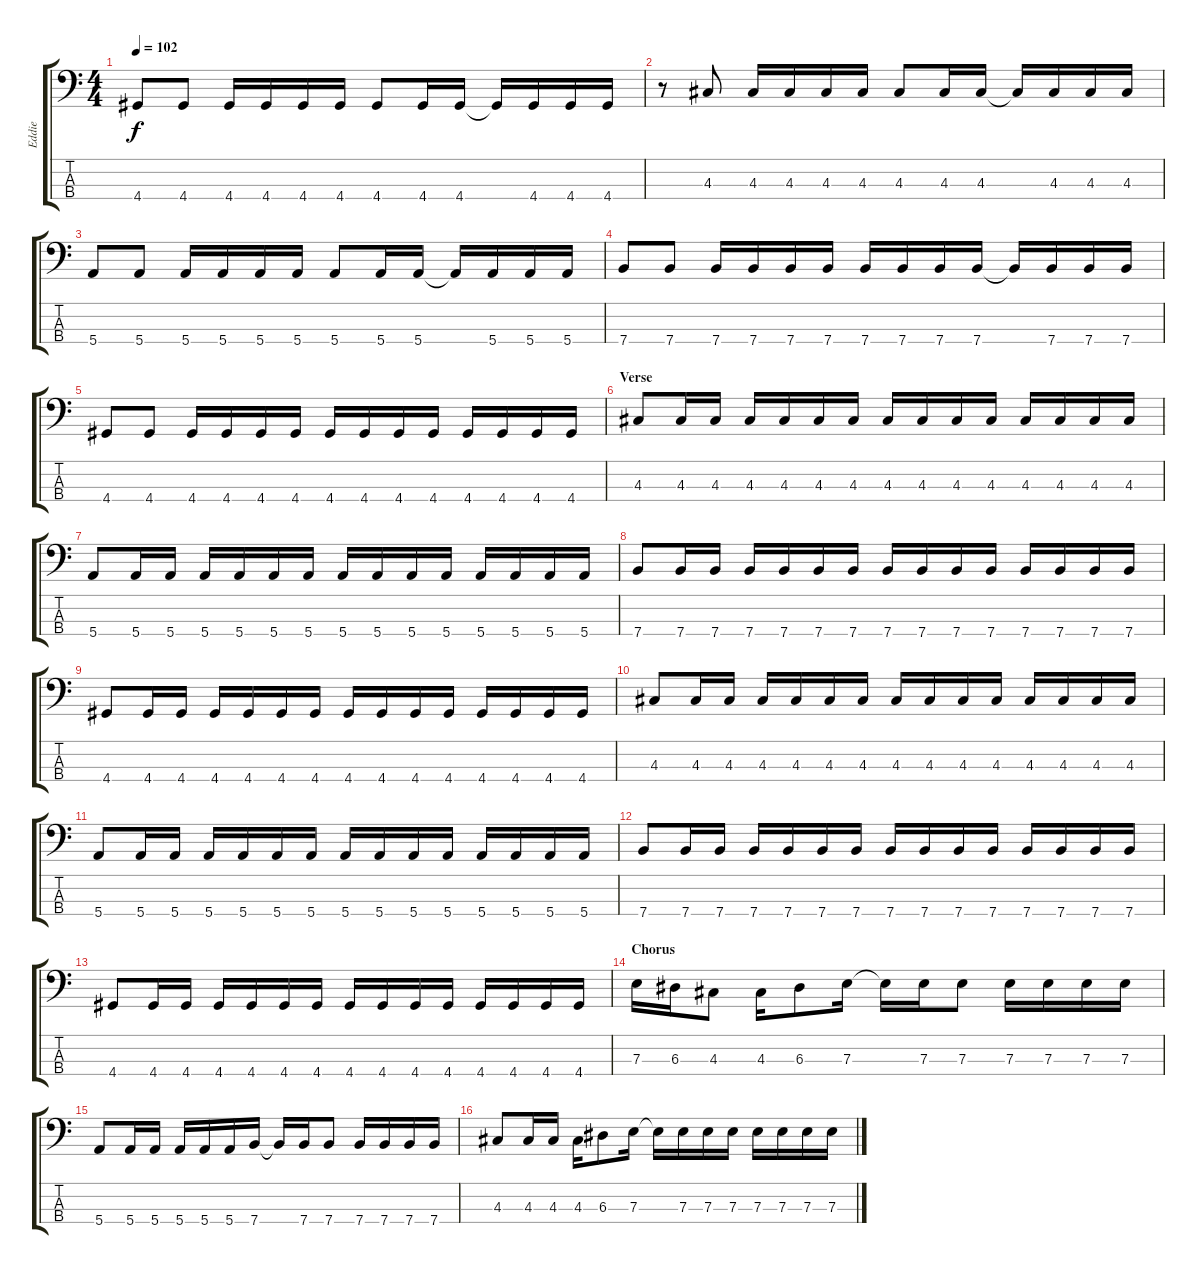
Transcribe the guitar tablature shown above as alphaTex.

\track ("Eddie" "Eddie") {instrument electricbasspick}
\staff {score tabs}
\tuning (G2 D2 A1 E1) {hide}
\ts (4 4)
\tempo 102
\clef f4
\ks c
4.4.8{dy f} 4.4.8 4.4.16 4.4.16 4.4.16 4.4.16 4.4.8 4.4.16 4.4.16 4.4{t}.16 4.4.16 4.4.16 4.4.16 |
r.8 4.3.8 4.3.16 4.3.16 4.3.16 4.3.16 4.3.8 4.3.16 4.3.16 4.3{t}.16 4.3.16 4.3.16 4.3.16 |
5.4.8 5.4.8 5.4.16 5.4.16 5.4.16 5.4.16 5.4.8 5.4.16 5.4.16 5.4{t}.16 5.4.16 5.4.16 5.4.16 |
7.4.8 7.4.8 7.4.16 7.4.16 7.4.16 7.4.16 7.4.16 7.4.16 7.4.16 7.4.16 7.4{t}.16 7.4.16 7.4.16 7.4.16 |
4.4.8 4.4.8 4.4.16 4.4.16 4.4.16 4.4.16 4.4.16 4.4.16 4.4.16 4.4.16 4.4.16 4.4.16 4.4.16 4.4.16 |
\section ("" "Verse")
4.3.8 4.3.16 4.3.16 4.3.16 4.3.16 4.3.16 4.3.16 4.3.16 4.3.16 4.3.16 4.3.16 4.3.16 4.3.16 4.3.16 4.3.16 |
5.4.8 5.4.16 5.4.16 5.4.16 5.4.16 5.4.16 5.4.16 5.4.16 5.4.16 5.4.16 5.4.16 5.4.16 5.4.16 5.4.16 5.4.16 |
7.4.8 7.4.16 7.4.16 7.4.16 7.4.16 7.4.16 7.4.16 7.4.16 7.4.16 7.4.16 7.4.16 7.4.16 7.4.16 7.4.16 7.4.16 |
4.4.8 4.4.16 4.4.16 4.4.16 4.4.16 4.4.16 4.4.16 4.4.16 4.4.16 4.4.16 4.4.16 4.4.16 4.4.16 4.4.16 4.4.16 |
4.3.8 4.3.16 4.3.16 4.3.16 4.3.16 4.3.16 4.3.16 4.3.16 4.3.16 4.3.16 4.3.16 4.3.16 4.3.16 4.3.16 4.3.16 |
5.4.8 5.4.16 5.4.16 5.4.16 5.4.16 5.4.16 5.4.16 5.4.16 5.4.16 5.4.16 5.4.16 5.4.16 5.4.16 5.4.16 5.4.16 |
7.4.8 7.4.16 7.4.16 7.4.16 7.4.16 7.4.16 7.4.16 7.4.16 7.4.16 7.4.16 7.4.16 7.4.16 7.4.16 7.4.16 7.4.16 |
4.4.8 4.4.16 4.4.16 4.4.16 4.4.16 4.4.16 4.4.16 4.4.16 4.4.16 4.4.16 4.4.16 4.4.16 4.4.16 4.4.16 4.4.16 |
\section ("" "Chorus")
7.3.16 6.3.16 4.3.8 4.3.16 6.3.8 7.3.16 7.3{t}.16 7.3.16 7.3.8 7.3.16 7.3.16 7.3.16 7.3.16 |
5.4.8 5.4.16 5.4.16 5.4.16 5.4.16 5.4.16 7.4.16 7.4{t}.16 7.4.16 7.4.8 7.4.16 7.4.16 7.4.16 7.4.16 |
4.3.8 4.3.16 4.3.16 4.3.16 6.3.8 7.3.16 7.3{t}.16 7.3.16 7.3.16 7.3.16 7.3.16 7.3.16 7.3.16 7.3.16
